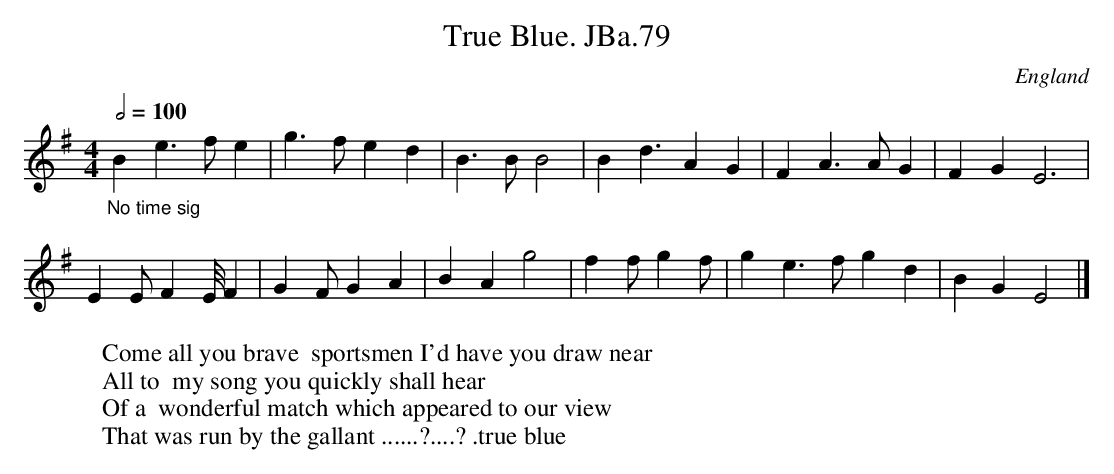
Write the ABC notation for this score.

X:1
T:True Blue. JBa.79
M:4/4
L:1/8
Q:1/2=100
O:England
W:Come all you brave  sportsmen I'd have you draw near
W:All to  my song you quickly shall hear
W:Of a  wonderful match which appeared to our view
W:That was run by the gallant ......?....? .true blue
K:E minor
"_No time sig"B2 e3 f e2 |\
g3 f e2 d2 | B3 B B4 |\
B2 d3 A2 G2 | F2 A3 A G2 | F2 G2 E6 | !
E2 E F2 E/4 F2 | G2F G2A2 | B2A2 g4 | f2 f g2 f |\
g2 e3 f g2 d2 | B2 G2 E4 |]
